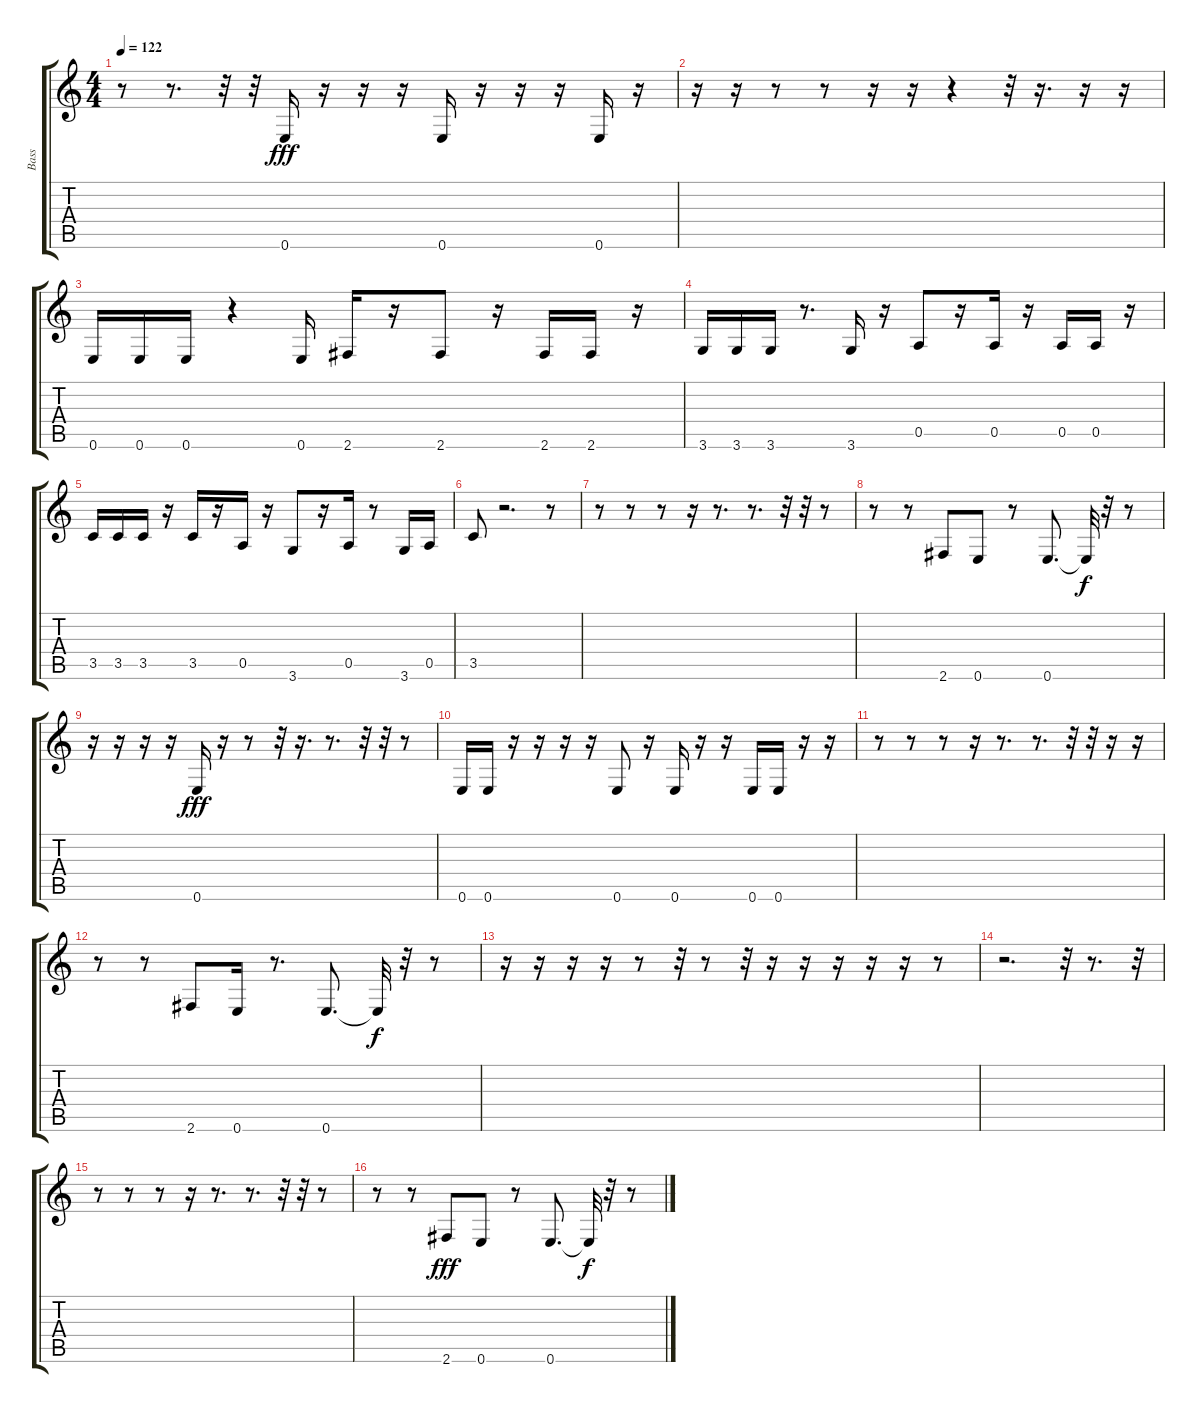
\track ("Bass" "Bass") {instrument synthbass2}
\staff {score tabs}
\tuning (E4 B3 G3 D3 A2 E2) {hide}
\ts (4 4)
\tempo 122
\clef g2
\ks c
r.8{dy fff} r.8{d} r.32 r.32 0.6.16 r.16 r.16 r.16 0.6.16 r.16 r.16 r.16 0.6.16 r.16 |
r.16 r.16 r.8 r.8 r.16 r.16 r.4 r.32 r.16{d} r.16 r.16 |
0.6.16 0.6.16 0.6.16 r.4 0.6.16 2.6.16 r.16 2.6.8 r.16 2.6.16 2.6.16 r.16 |
3.6.16 3.6.16 3.6.16 r.8{d} 3.6.16 r.16 0.5.8 r.16 0.5.16 r.16 0.5.16 0.5.16 r.16 |
3.5.16 3.5.16 3.5.16 r.16 3.5.16 r.16 0.5.16 r.16 3.6.8 r.16 0.5.16 r.8 3.6.16 0.5.16 |
3.5.8 r.2{d} r.8 |
r.8 r.8 r.8 r.16 r.8{d} r.8{d} r.32 r.32 r.8 |
r.8 r.8 2.6.8 0.6.8 r.8 0.6.8{d} 0.6{t}.32{dy f} r.32 r.8 |
r.16 r.16 r.16 r.16 0.6.16{dy fff} r.16 r.8 r.32 r.16{d} r.8{d} r.32 r.32 r.8 |
0.6.16 0.6.16 r.16 r.16 r.16 r.16 0.6.8 r.16 0.6.16 r.16 r.16 0.6.16 0.6.16 r.16 r.16 |
r.8 r.8 r.8 r.16 r.8{d} r.8{d} r.32 r.32 r.16 r.16 |
r.8 r.8 2.6.8 0.6.16 r.8{d} 0.6.8{d} 0.6{t}.32{dy f} r.32 r.8 |
r.16 r.16 r.16 r.16 r.8 r.32 r.8 r.32 r.16 r.16 r.16 r.16 r.16 r.8 |
r.2{d} r.32 r.8{d} r.32 |
r.8 r.8 r.8 r.16 r.8{d} r.8{d} r.32 r.32 r.8 |
r.8 r.8 2.6.8{dy fff} 0.6.8 r.8 0.6.8{d} 0.6{t}.32{dy f} r.32 r.8
